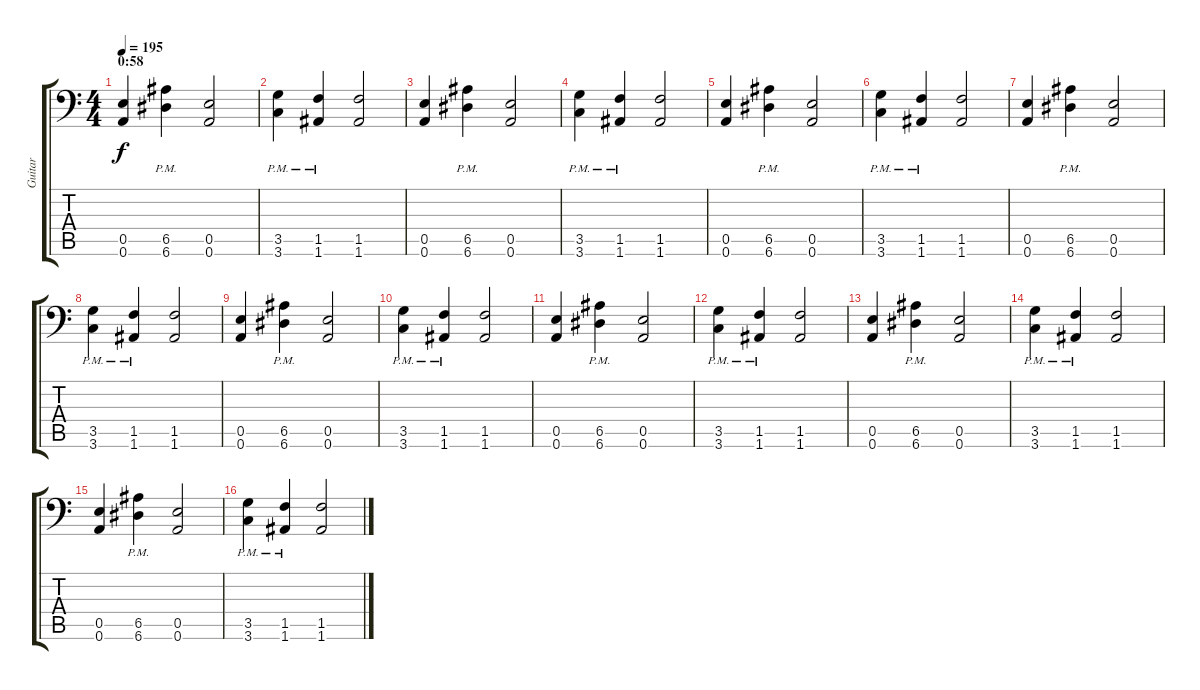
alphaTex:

\track ("Guitar" "Guitar") {instrument distortionguitar}
\staff {score tabs}
\tuning (B3 Gb3 D3 A2 E2 A1) {hide}
\ts (4 4)
\section ("" "0:58")
\tempo 195
\clef f4
\ks c
(0.5 0.6).4{dy f} (6.5{pm} 6.6{pm}).4 (0.5 0.6).2 |
(3.5{pm} 3.6{pm}).4 (1.5{pm} 1.6{pm}).4 (1.5 1.6).2 |
(0.5 0.6).4 (6.5{pm} 6.6{pm}).4 (0.5 0.6).2 |
(3.5{pm} 3.6{pm}).4 (1.5{pm} 1.6{pm}).4 (1.5 1.6).2 |
(0.5 0.6).4 (6.5{pm} 6.6{pm}).4 (0.5 0.6).2 |
(3.5{pm} 3.6{pm}).4 (1.5{pm} 1.6{pm}).4 (1.5 1.6).2 |
(0.5 0.6).4 (6.5{pm} 6.6{pm}).4 (0.5 0.6).2 |
(3.5{pm} 3.6{pm}).4 (1.5{pm} 1.6{pm}).4 (1.5 1.6).2 |
(0.5 0.6).4 (6.5{pm} 6.6{pm}).4 (0.5 0.6).2 |
(3.5{pm} 3.6{pm}).4 (1.5{pm} 1.6{pm}).4 (1.5 1.6).2 |
(0.5 0.6).4 (6.5{pm} 6.6{pm}).4 (0.5 0.6).2 |
(3.5{pm} 3.6{pm}).4 (1.5{pm} 1.6{pm}).4 (1.5 1.6).2 |
(0.5 0.6).4 (6.5{pm} 6.6{pm}).4 (0.5 0.6).2 |
(3.5{pm} 3.6{pm}).4 (1.5{pm} 1.6{pm}).4 (1.5 1.6).2 |
(0.5 0.6).4 (6.5{pm} 6.6{pm}).4 (0.5 0.6).2 |
(3.5{pm} 3.6{pm}).4 (1.5{pm} 1.6{pm}).4 (1.5 1.6).2
